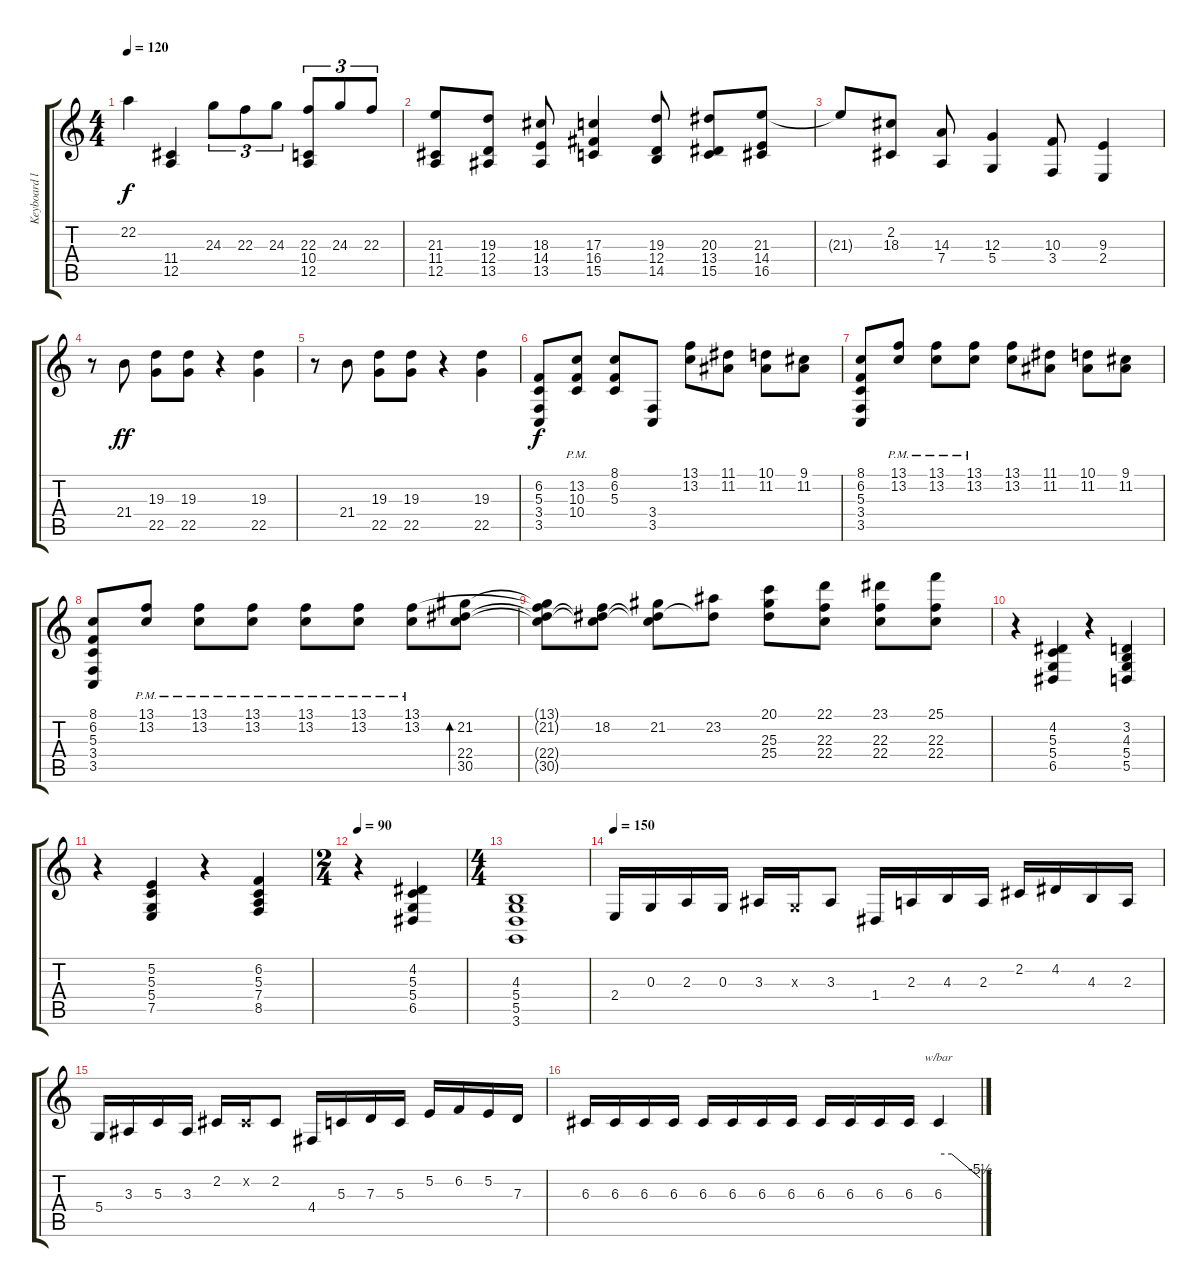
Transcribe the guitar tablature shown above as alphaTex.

\track ("Keyboard lead" "Keyboard l") {instrument lead1square}
\staff {score tabs}
\tuning (E4 B3 G3 D3 A2 E2) {hide}
\ts (4 4)
\tempo 120
\clef g2
\ks c
22.2.4{dy f instrument honkytonkpiano} (11.4 12.5).4 24.3.8{tu (3 2)} 22.3.8{tu (3 2)} 24.3.8{tu (3 2)} (22.3 10.4 12.5).8{tu (3 2)} 24.3.8{tu (3 2)} 22.3.8{tu (3 2)} |
(21.3 11.4 12.5).8 (19.3 12.4 13.5).8 (18.3 14.4 13.5).8 (17.3 16.4 15.5).4 (19.3 12.4 14.5).8 (20.3 13.4 15.5).8 (21.3 14.4 16.5).8 |
21.3{t}.8 (2.2 18.3).8 (14.3 7.4).8 (12.3 5.4).4 (10.3 3.4).8 (9.3 2.4).4 |
r.8{instrument drawbarorgan} 21.4.8{dy ff} (19.3 22.5).8 (19.3 22.5).8 r.4 (19.3 22.5).4 |
r.8 21.4.8 (19.3 22.5).8 (19.3 22.5).8 r.4 (19.3 22.5).4 |
(6.2 5.3 3.4 3.5).8{dy f} (13.2{pm} 10.3 10.4).8 (8.1 6.2 5.3).8 (3.4 3.5).8 (13.1 13.2).8 (11.1 11.2).8 (10.1 11.2).8 (9.1 11.2).8 |
(8.1 6.2 5.3 3.4 3.5).8 (13.1{pm} 13.2{pm}).8 (13.1{pm} 13.2{pm}).8 (13.1{pm} 13.2{pm}).8 (13.1 13.2).8 (11.1 11.2).8 (10.1 11.2).8 (9.1 11.2).8 |
(8.1 6.2 5.3 3.4 3.5).8 (13.1{pm} 13.2{pm}).8 (13.1{pm} 13.2{pm}).8 (13.1{pm} 13.2{pm}).8 (13.1{pm} 13.2{pm}).8 (13.1{pm} 13.2{pm}).8 (13.1{pm} 13.2{pm}).8 (21.2 22.4 30.5).8{bd 120} |
(13.1{t} 21.2{t} 22.4{t} 30.5{t}).8 (18.2 22.4{t} 30.5{t}).8 (21.2 22.4{t} 30.5{t}).8 (23.2 30.5{t}).8 (20.1 25.3 25.4).8 (22.1 22.3 22.4).8 (23.1 22.3 22.4).8 (25.1 22.3 22.4).8 |
r.4 (4.2 5.3 5.4 6.5).4 r.4 (3.2 4.3 5.4 5.5).4 |
r.4 (5.2 5.3 5.4 7.5).4 r.4 (6.2 5.3 7.4 8.5).4 |
\ts (2 4)
\tempo 90
r.4 (4.2 5.3 5.4 6.5).4 |
\ts (4 4)
(4.3 5.4 5.5 3.6).1 |
\tempo 150
2.4.16{instrument lead2sawtooth} 0.3.16 2.3.16 0.3.16 3.3.16 0.3{x}.16 3.3.8 1.4.16 2.3.16 4.3.16 2.3.16 2.2.16 4.2.16 4.3.16 2.3.16 |
5.4.16 3.3.16 5.3.16 3.3.16 2.2.16 2.2{x}.16 2.2.8 4.4.16 5.3.16 7.3.16 5.3.16 5.2.16 6.2.16 5.2.16 7.3.16 |
6.3.16 6.3.16 6.3.16 6.3.16 6.3.16 6.3.16 6.3.16 6.3.16 6.3.16 6.3.16 6.3.16 6.3.16 6.3.4{tbe (custom default 0 0 19 0 60 -22)}
